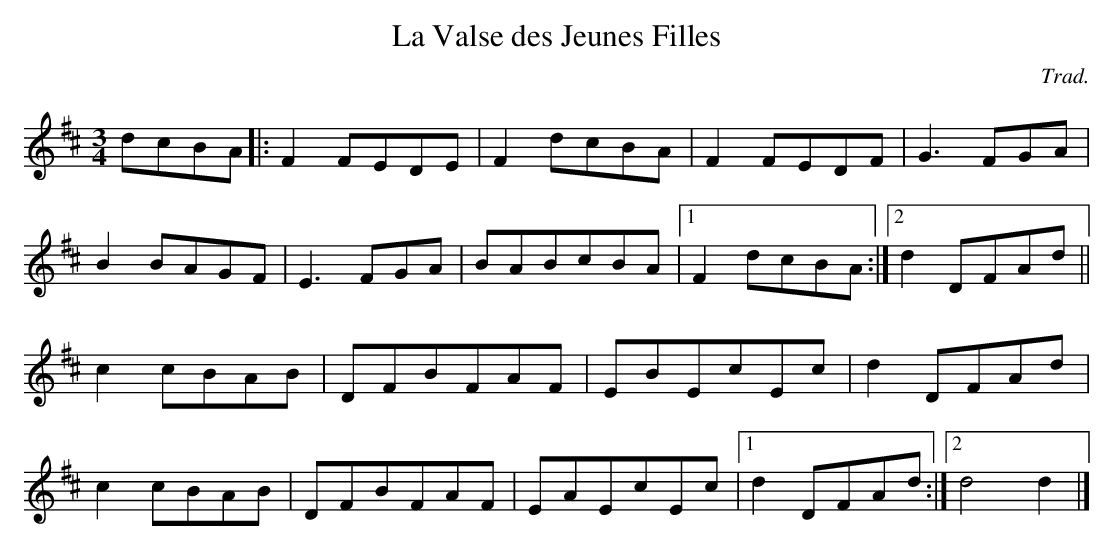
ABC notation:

X:1
T:La Valse des Jeunes Filles
C:Trad.
M:3/4
L:1/8
K:D
dcBA|:F2FEDE|F2dcBA|F2FEDF|G3FGA|
B2BAGF|E3FGA|BABcBA|1 F2dcBA:|2 d2DFAd||
c2cBAB|DFBFAF|EBEcEc|d2DFAd|
c2cBAB|DFBFAF|EAEcEc|1 d2DFAd:|2 d4 d2|]
